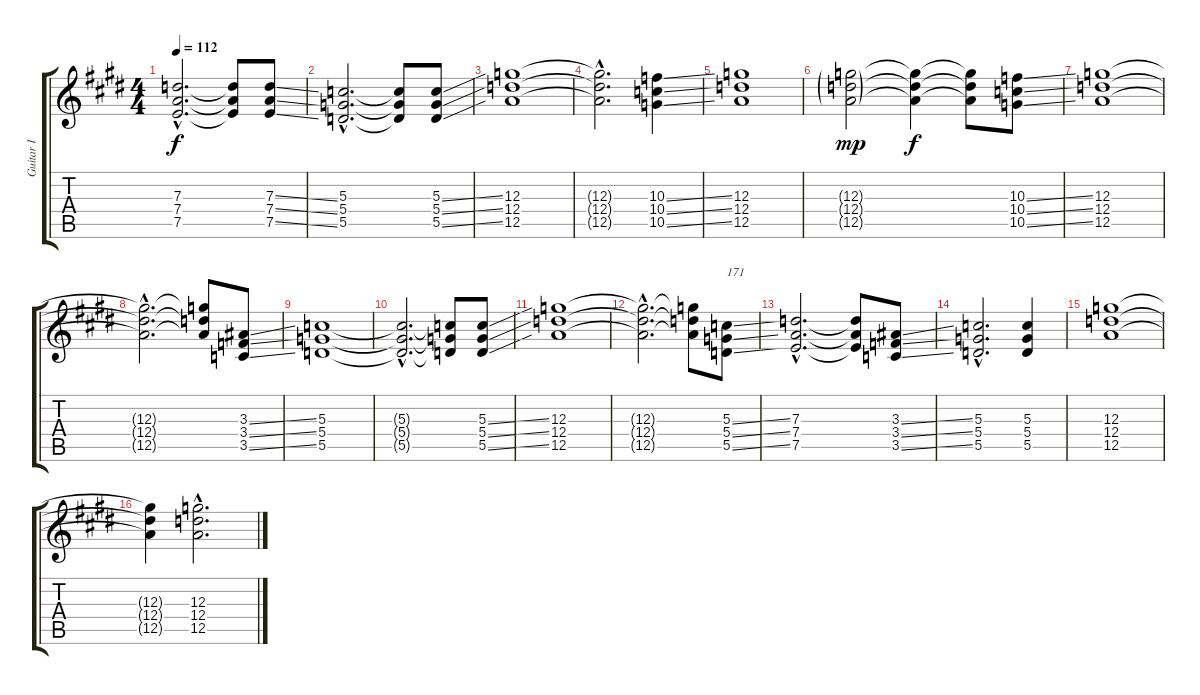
\track ("Guitar I" "Guitar I") {instrument electricguitarclean}
\staff {score tabs}
\tuning (E4 B3 G3 D3 A2 E2) {hide}
\ts (4 4)
\tempo 112
\clef g2
\ks e
(7.3{hac} 7.4{hac} 7.5{hac}).2{d dy f} (7.3{t} 7.4{t} 7.5{t}).8 (7.3{ss} 7.4{ss} 7.5{ss}).8 |
(5.3{hac} 5.4{hac} 5.5{hac}).2{d} (5.3{t} 5.4{t} 5.5{t}).8 (5.3{ss} 5.4{ss} 5.5{ss}).8 |
(12.3 12.4 12.5).1 |
(12.3{hac t} 12.4{hac t} 12.5{hac t}).2{d} (10.3{ss} 10.4{ss} 10.5{ss}).4 |
(12.3 12.4 12.5).1 |
(12.3{g} 12.4{g} 12.5{g}).2{dy mp} (12.3{t} 12.4{t} 12.5{t}).4{dy f} (12.3{t} 12.4{t} 12.5{t}).8 (10.3{ss} 10.4{ss} 10.5{ss}).8 |
(12.3 12.4 12.5).1 |
(12.3{hac t} 12.4{hac t} 12.5{hac t}).2{d} (12.3{t} 12.4{t} 12.5{t}).8 (3.3{ss} 3.4{ss} 3.5{ss}).8 |
(5.3 5.4 5.5).1 |
(5.3{hac t} 5.4{hac t} 5.5{hac t}).2{d} (5.3{t} 5.4{t} 5.5{t}).8 (5.3{ss} 5.4{ss} 5.5{ss}).8 |
(12.3 12.4 12.5).1 |
(12.3{hac t} 12.4{hac t} 12.5{hac t}).2{d} (12.3{t} 12.4{t} 12.5{t}).8 (5.3{ss} 5.4{ss} 5.5{ss}).8{txt "171"} |
(7.3{hac} 7.4{hac} 7.5{hac}).2{d} (7.3{t} 7.4{t} 7.5{t}).8 (3.3{ss} 3.4{ss} 3.5{ss}).8 |
(5.3{hac} 5.4{hac} 5.5{hac}).2{d} (5.3 5.4 5.5).4 |
(12.3 12.4 12.5).1 |
(12.3{t} 12.4{t} 12.5{t}).4 (12.3{hac} 12.4{hac} 12.5{hac}).2{d}
